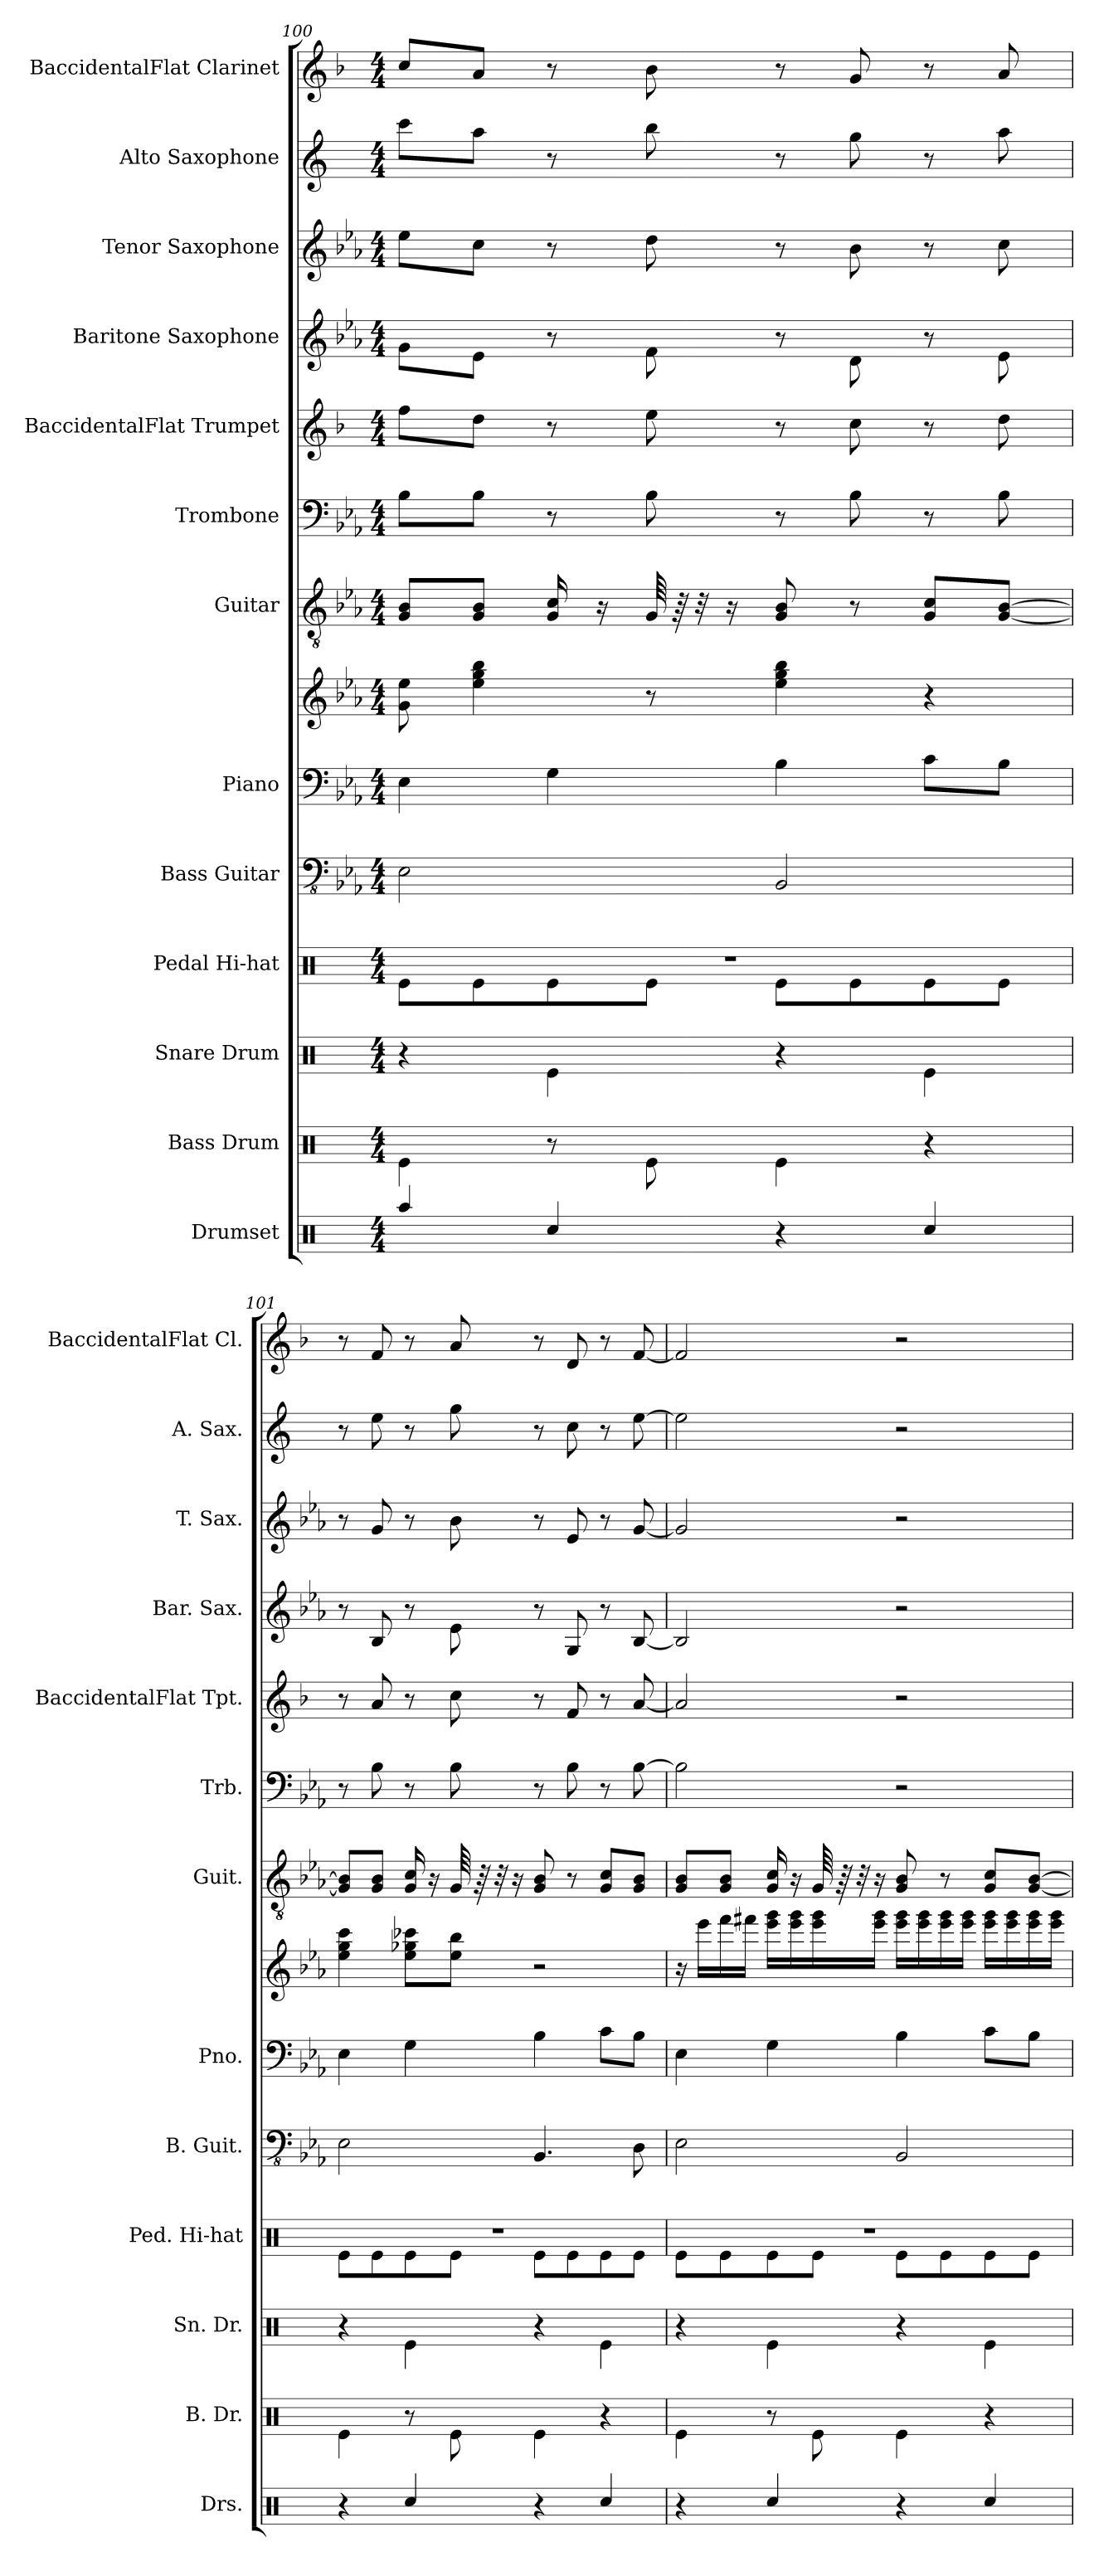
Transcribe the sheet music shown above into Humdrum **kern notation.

**kern	**kern	**kern	**kern	**kern	**kern	**kern	**kern	**kern	**kern	**kern	**kern	**kern	**kern
*part13	*part12	*part11	*part10	*part9	*part8	*part8	*part7	*part6	*part5	*part4	*part3	*part2	*part1
*staff14	*staff13	*staff12	*staff11	*staff10	*staff9	*staff8	*staff7	*staff6	*staff5	*staff4	*staff3	*staff2	*staff1
*I"Drumset	*I"Bass Drum	*I"Snare Drum	*I"Pedal Hi-hat	*I"Bass Guitar	*I"Piano	*	*I"Guitar	*I"Trombone	*I"BaccidentalFlat Trumpet	*I"Baritone Saxophone	*I"Tenor Saxophone	*I"Alto Saxophone	*I"BaccidentalFlat Clarinet
*I'Drs.	*I'B. Dr.	*I'Sn. Dr.	*I'Ped. Hi-hat	*I'B. Guit.	*I'Pno.	*	*I'Guit.	*I'Trb.	*I'BaccidentalFlat Tpt.	*I'Bar. Sax.	*I'T. Sax.	*I'A. Sax.	*I'BaccidentalFlat Cl.
*clefX	*clefX	*clefX	*clefX	*clefFv4	*clefF4	*clefG2	*clefGv2	*clefF4	*clefG2	*clefG2	*clefG2	*clefG2	*clefG2
*	*	*	*	*	*	*	*	*	*ITrd1c2	*ITrd12c21	*ITrd8c14	*ITrd5c9	*ITrd1c2
*k[]	*k[]	*k[]	*k[]	*k[b-e-a-]	*k[b-e-a-]	*k[b-e-a-]	*k[b-e-a-]	*k[b-e-a-]	*k[b-e-a-]	*k[b-e-a-]	*k[b-e-a-]	*k[b-e-a-]	*k[b-e-a-]
*M4/4	*M4/4	*M4/4	*M4/4	*M4/4	*M4/4	*M4/4	*M4/4	*M4/4	*M4/4	*M4/4	*M4/4	*M4/4	*M4/4
=100	=100	=100	=100	=100	=100	=100	=100	=100	=100	=100	=100	=100	=100
*	*	*	*^	*	*	*	*	*	*	*	*	*	*
4Raa/	4Re\	4r	1r	8Re\L	2EE-\	4E-\	8g\ 8ee-\	8G/ 8B-/L	8B-\L	8ee-\L	8G\L	8e-\L	8ee-\L	8b-/L
.	.	.	.	8Re\	.	.	4ee-\ 4gg\ 4bb-\	8G/ 8B-/J	8B-\J	8cc\J	8E-\J	8c\J	8cc\J	8g/J
4Rcc/	8r	4Re\	.	8Re\	.	4G\	.	16G/ 16c/	8r	8r	8r	8r	8r	8r
.	.	.	.	.	.	.	.	16r	.	.	.	.	.	.
.	8Re\	.	.	8Re\J	.	.	8r	64G/	8B-\	8dd\	8F\	8d\	8dd\	8a-\
.	.	.	.	.	.	.	.	64r	.	.	.	.	.	.
.	.	.	.	.	.	.	.	32r	.	.	.	.	.	.
.	.	.	.	.	.	.	.	16r	.	.	.	.	.	.
4r	4Re\	4r	.	8Re\L	2BBB-/	4B-\	4ee-\ 4gg\ 4bb-\	8G/ 8B-/	8r	8r	8r	8r	8r	8r
.	.	.	.	8Re\	.	.	.	8r	8B-\	8b-\	8D\	8B-\	8b-\	8f/
4Rcc/	4r	4Re\	.	8Re\	.	8c\L	4r	8G/ 8c/L	8r	8r	8r	8r	8r	8r
.	.	.	.	8Re\J	.	8B-\J	.	[8G/ [8B-/J	8B-\	8cc\	8E-\	8c\	8cc\	8g/
!!LO:PB:g=z
=101	=101	=101	=101	=101	=101	=101	=101	=101	=101	=101	=101	=101	=101	=101
4r	4Re\	4r	1r	8Re\L	2EE-\	4E-\	4ee-\ 4gg\ 4ccc\	8G/] 8B-/]L	8r	8r	8r	8r	8r	8r
.	.	.	.	8Re\	.	.	.	8G/ 8B-/J	8B-\	8g/	8BB-/	8G/	8g\	8e-/
4Rcc/	8r	4Re\	.	8Re\	.	4G\	8ee-\ 8gg-X\ 8ccc-X\L	16G/ 16c/	8r	8r	8r	8r	8r	8r
.	.	.	.	.	.	.	.	16r	.	.	.	.	.	.
.	8Re\	.	.	8Re\J	.	.	8ee-\ 8bb-\J	64G/	8B-\	8b-\	8E-\	8B-\	8b-\	8g/
.	.	.	.	.	.	.	.	64r	.	.	.	.	.	.
.	.	.	.	.	.	.	.	32r	.	.	.	.	.	.
.	.	.	.	.	.	.	.	16r	.	.	.	.	.	.
4r	4Re\	4r	.	8Re\L	4.BBB-/	4B-\	2r	8G/ 8B-/	8r	8r	8r	8r	8r	8r
.	.	.	.	8Re\	.	.	.	8r	8B-\	8e-/	8GG/	8E-/	8e-\	8c/
4Rcc/	4r	4Re\	.	8Re\	.	8c\L	.	8G/ 8c/L	8r	8r	8r	8r	8r	8r
.	.	.	.	8Re\J	8DD\	8B-\J	.	8G/ 8B-/J	[8B-\	[8g/	[8BB-/	[8G/	[8g\	[8e-/
!!LO:PB:g=z
=102	=102	=102	=102	=102	=102	=102	=102	=102	=102	=102	=102	=102	=102	=102
4r	4Re\	4r	1r	8Re\L	2EE-\	4E-\	16r	8G/ 8B-/L	2B-\]	2g/]	2BB-/]	2G/]	2g\]	2e-/]
.	.	.	.	.	.	.	16eee-\LL	.	.	.	.	.	.	.
.	.	.	.	8Re\	.	.	16fff\	8G/ 8B-/J	.	.	.	.	.	.
.	.	.	.	.	.	.	16fff#X\JJ	.	.	.	.	.	.	.
4Rcc/	8r	4Re\	.	8Re\	.	4G\	16eee-\ 16ggg\LL	16G/ 16c/	.	.	.	.	.	.
.	.	.	.	.	.	.	16eee-\ 16ggg\	16r	.	.	.	.	.	.
.	8Re\	.	.	8Re\J	.	.	16eee-\ 16ggg\	64G/	.	.	.	.	.	.
.	.	.	.	.	.	.	.	64r	.	.	.	.	.	.
.	.	.	.	.	.	.	.	32r	.	.	.	.	.	.
.	.	.	.	.	.	.	16eee-\ 16ggg\JJ	16r	.	.	.	.	.	.
4r	4Re\	4r	.	8Re\L	2BBB-/	4B-\	16eee-\ 16ggg\LL	8G/ 8B-/	2r	2r	2r	2r	2r	2r
.	.	.	.	.	.	.	16eee-\ 16ggg\	.	.	.	.	.	.	.
.	.	.	.	8Re\	.	.	16eee-\ 16ggg\	8r	.	.	.	.	.	.
.	.	.	.	.	.	.	16eee-\ 16ggg\JJ	.	.	.	.	.	.	.
4Rcc/	4r	4Re\	.	8Re\	.	8c\L	16eee-\ 16ggg\LL	8G/ 8c/L	.	.	.	.	.	.
.	.	.	.	.	.	.	16eee-\ 16ggg\	.	.	.	.	.	.	.
.	.	.	.	8Re\J	.	8B-\J	16eee-\ 16ggg\	[8G/ [8B-/J	.	.	.	.	.	.
.	.	.	.	.	.	.	16eee-\ 16ggg\JJ	.	.	.	.	.	.	.
*	*	*	*v	*v	*	*	*	*	*	*	*	*	*	*
=	=	=	=	=	=	=	=	=	=	=	=	=	=
*-	*-	*-	*-	*-	*-	*-	*-	*-	*-	*-	*-	*-	*-
